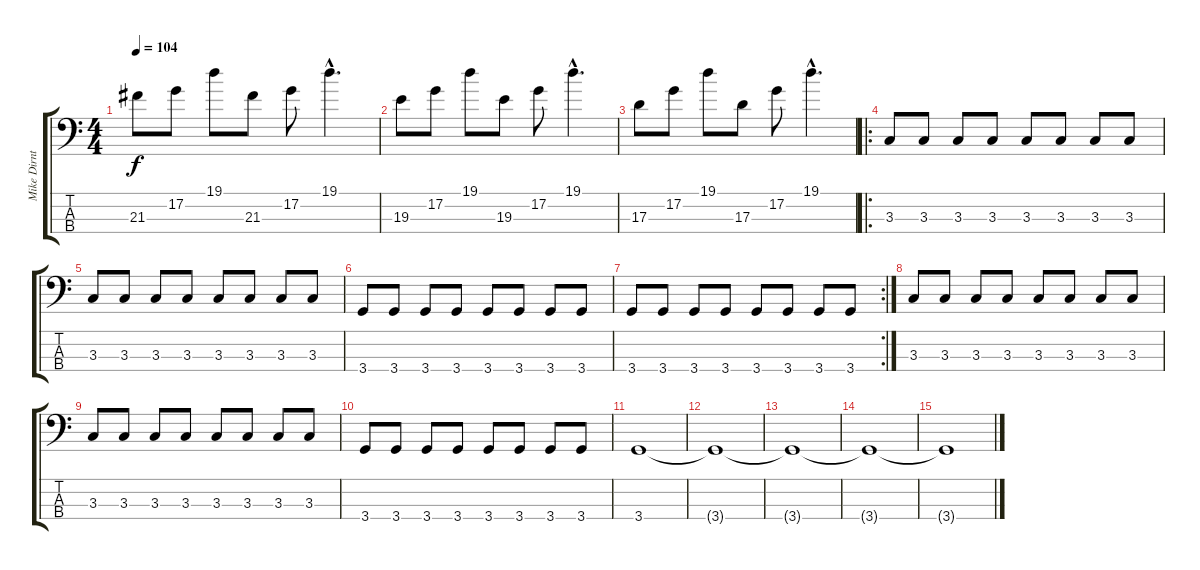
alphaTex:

\track ("Mike Dirnt" "Mike Dirnt") {instrument fretlessbass}
\staff {score tabs}
\tuning (G2 D2 A1 E1) {hide}
\ts (4 4)
\tempo 104
\clef f4
\ks c
21.3.8{dy f} 17.2.8 19.1.8 21.3.8 17.2.8 19.1{hac}.4{d} |
19.3.8 17.2.8 19.1.8 19.3.8 17.2.8 19.1{hac}.4{d} |
17.3.8 17.2.8 19.1.8 17.3.8 17.2.8 19.1{hac}.4{d} |
\ro
3.3.8 3.3.8 3.3.8 3.3.8 3.3.8 3.3.8 3.3.8 3.3.8 |
3.3.8 3.3.8 3.3.8 3.3.8 3.3.8 3.3.8 3.3.8 3.3.8 |
3.4.8 3.4.8 3.4.8 3.4.8 3.4.8 3.4.8 3.4.8 3.4.8 |
\rc 2
3.4.8 3.4.8 3.4.8 3.4.8 3.4.8 3.4.8 3.4.8 3.4.8 |
3.3.8 3.3.8 3.3.8 3.3.8 3.3.8 3.3.8 3.3.8 3.3.8 |
3.3.8 3.3.8 3.3.8 3.3.8 3.3.8 3.3.8 3.3.8 3.3.8 |
3.4.8 3.4.8 3.4.8 3.4.8 3.4.8 3.4.8 3.4.8 3.4.8 |
3.4.1{volume 4} |
3.4{t}.1 |
3.4{t}.1 |
3.4{t}.1 |
3.4{t}.1
